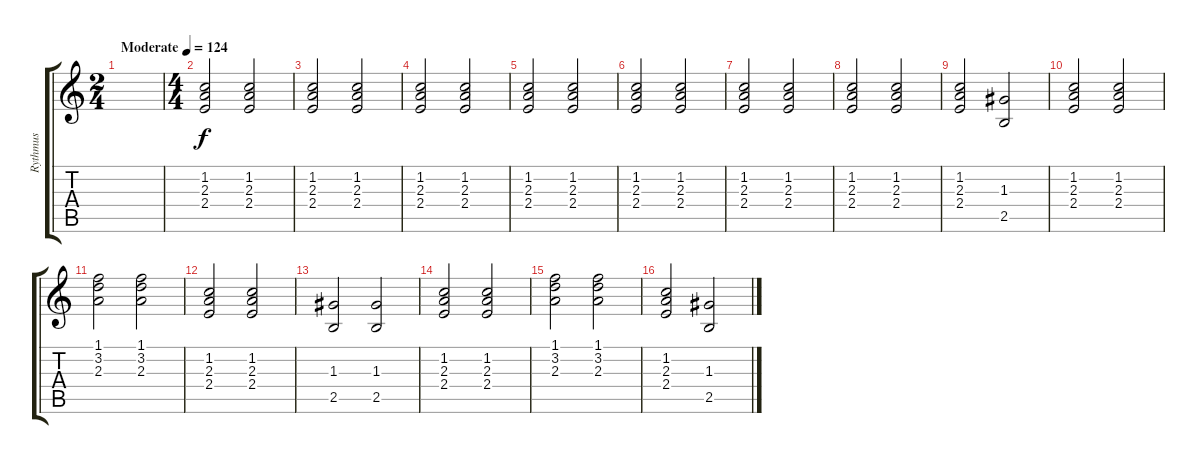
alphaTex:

\track ("Rythmus" "Rythmus") {instrument acousticguitarsteel}
\staff {score tabs}
\tuning (E4 B3 G3 D3 A2 E2) {hide}
\ts (2 4)
\tempo (124 "Moderate")
\clef g2
\ks c
|
\ts (4 4)
(1.2 2.3 2.4).2 (1.2 2.3 2.4).2 |
(1.2 2.3 2.4).2 (1.2 2.3 2.4).2 |
(1.2 2.3 2.4).2 (1.2 2.3 2.4).2 |
(1.2 2.3 2.4).2 (1.2 2.3 2.4).2 |
(1.2 2.3 2.4).2 (1.2 2.3 2.4).2 |
(1.2 2.3 2.4).2 (1.2 2.3 2.4).2 |
(1.2 2.3 2.4).2 (1.2 2.3 2.4).2 |
(1.2 2.3 2.4).2 (1.3 2.5).2 |
(1.2 2.3 2.4).2 (1.2 2.3 2.4).2 |
(1.1 3.2 2.3).2 (1.1 3.2 2.3).2 |
(1.2 2.3 2.4).2 (1.2 2.3 2.4).2 |
(1.3 2.5).2 (1.3 2.5).2 |
(1.2 2.3 2.4).2 (1.2 2.3 2.4).2 |
(1.1 3.2 2.3).2 (1.1 3.2 2.3).2 |
(1.2 2.3 2.4).2 (1.3 2.5).2
